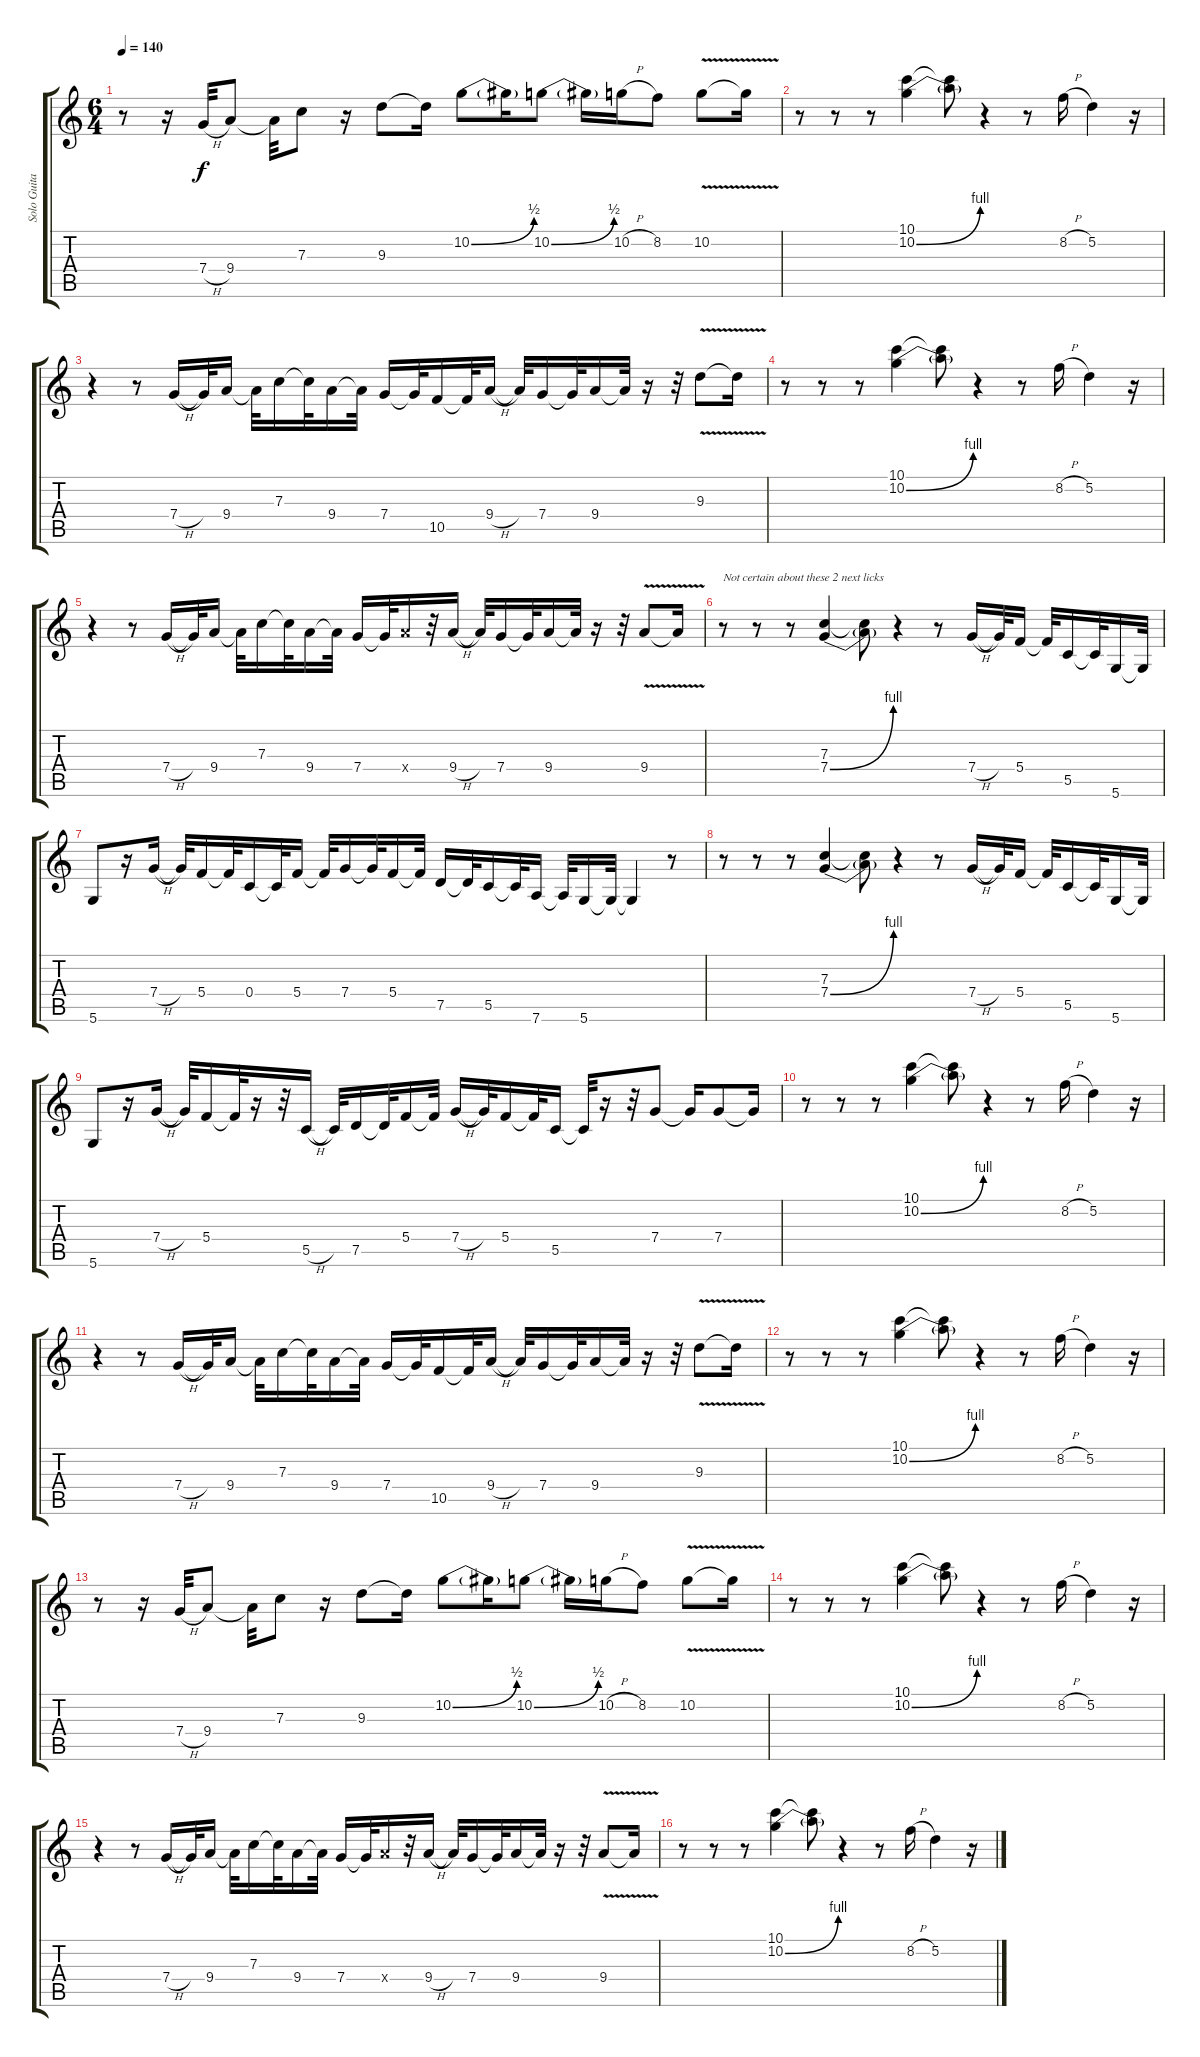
\track ("Solo Guitar" "Solo Guita") {instrument overdrivenguitar}
\staff {score tabs}
\tuning (D4 A3 F3 C3 G2 D2) {hide}
\ts (6 4)
\tempo 140
\clef g2
\ks c
r.8{dy f} r.16 7.4{h}.32 9.4.8 9.4{t}.32 7.3.8 r.16 9.3.8 9.3{t}.16 10.2{be (bend 0 0 60 2)}.8 10.2{t}.16 10.2{be (bend 0 0 60 2)}.8 10.2{t}.16 10.2{h}.16 8.2.8 10.2{v}.8 10.2{t}.16 |
r.8 r.8 r.8 (10.1 10.2{be (bend 0 0 60 4)}).4 (10.1{t} 10.2{t}).8 r.4 r.8 8.2{h}.16 5.2.4 r.16 |
r.4 r.8 7.4{h}.16 7.4{t}.32 9.4.16 9.4{t}.32 7.3.16 7.3{t}.32 9.4.16 9.4{t}.32 7.4.16 7.4{t}.32 10.5.16 10.5{t}.32 9.4{h}.16 9.4{t}.32 7.4.16 7.4{t}.32 9.4.16 9.4{t}.32 r.16 r.32 9.3{v}.8 9.3{t}.16 |
r.8 r.8 r.8 (10.1 10.2{be (bend 0 0 60 4)}).4 (10.1{t} 10.2{t}).8 r.4 r.8 8.2{h}.16 5.2.4 r.16 |
r.4 r.8 7.4{h}.16 7.4{t}.32 9.4.16 9.4{t}.32 7.3.16 7.3{t}.32 9.4.16 9.4{t}.32 7.4.16 7.4{t}.32 9.4{x}.16 r.32 9.4{h}.16 9.4{t}.32 7.4.16 7.4{t}.32 9.4.16 9.4{t}.32 r.16 r.32 9.4{v}.8 9.4{t}.16 |
r.8{txt "Not certain about these 2 next licks"} r.8 r.8 (7.3 7.4{be (bend 0 0 60 4)}).4 (7.3{t} 7.4{t}).8 r.4 r.8 7.4{h}.16 7.4{t}.32 5.4.16 5.4{t}.32 5.5.16 5.5{t}.32 5.6.16 5.6{t}.32 |
5.6.8 r.16 7.4{h}.16 7.4{t}.32 5.4.16 5.4{t}.32 0.4.16 0.4{t}.32 5.4.16 5.4{t}.32 7.4.16 7.4{t}.32 5.4.16 5.4{t}.32 7.5.16 7.5{t}.32 5.5.16 5.5{t}.32 7.6.16 7.6{t}.32 5.6.16 5.6{t}.32 5.6{t}.4 r.8 |
r.8 r.8 r.8 (7.3 7.4{be (bend 0 0 60 4)}).4 (7.3{t} 7.4{t}).8 r.4 r.8 7.4{h}.16 7.4{t}.32 5.4.16 5.4{t}.32 5.5.16 5.5{t}.32 5.6.16 5.6{t}.32 |
5.6.8 r.16 7.4{h}.16 7.4{t}.32 5.4.16 5.4{t}.32 r.16 r.32 5.5{h}.16 5.5{t}.32 7.5.16 7.5{t}.32 5.4.16 5.4{t}.32 7.4{h}.16 7.4{t}.32 5.4.16 5.4{t}.32 5.5.16 5.5{t}.32 r.16 r.32 7.4.8 7.4{t}.16 7.4.8 7.4{t}.16 |
r.8 r.8 r.8 (10.1 10.2{be (bend 0 0 60 4)}).4 (10.1{t} 10.2{t}).8 r.4 r.8 8.2{h}.16 5.2.4 r.16 |
r.4 r.8 7.4{h}.16 7.4{t}.32 9.4.16 9.4{t}.32 7.3.16 7.3{t}.32 9.4.16 9.4{t}.32 7.4.16 7.4{t}.32 10.5.16 10.5{t}.32 9.4{h}.16 9.4{t}.32 7.4.16 7.4{t}.32 9.4.16 9.4{t}.32 r.16 r.32 9.3{v}.8 9.3{t}.16 |
r.8 r.8 r.8 (10.1 10.2{be (bend 0 0 60 4)}).4 (10.1{t} 10.2{t}).8 r.4 r.8 8.2{h}.16 5.2.4 r.16 |
r.8 r.16 7.4{h}.32 9.4.8 9.4{t}.32 7.3.8 r.16 9.3.8 9.3{t}.16 10.2{be (bend 0 0 60 2)}.8 10.2{t}.16 10.2{be (bend 0 0 60 2)}.8 10.2{t}.16 10.2{h}.16 8.2.8 10.2{v}.8 10.2{t}.16 |
r.8{volume 9} r.8 r.8 (10.1 10.2{be (bend 0 0 60 4)}).4 (10.1{t} 10.2{t}).8 r.4 r.8 8.2{h}.16 5.2.4 r.16 |
r.4 r.8 7.4{h}.16 7.4{t}.32 9.4.16 9.4{t}.32 7.3.16 7.3{t}.32 9.4.16 9.4{t}.32 7.4.16 7.4{t}.32 9.4{x}.16 r.32 9.4{h}.16 9.4{t}.32 7.4.16 7.4{t}.32 9.4.16 9.4{t}.32 r.16 r.32 9.4{v}.8 9.4{t}.16 |
r.8 r.8 r.8 (10.1 10.2{be (bend 0 0 60 4)}).4 (10.1{t} 10.2{t}).8 r.4 r.8 8.2{h}.16 5.2.4 r.16
